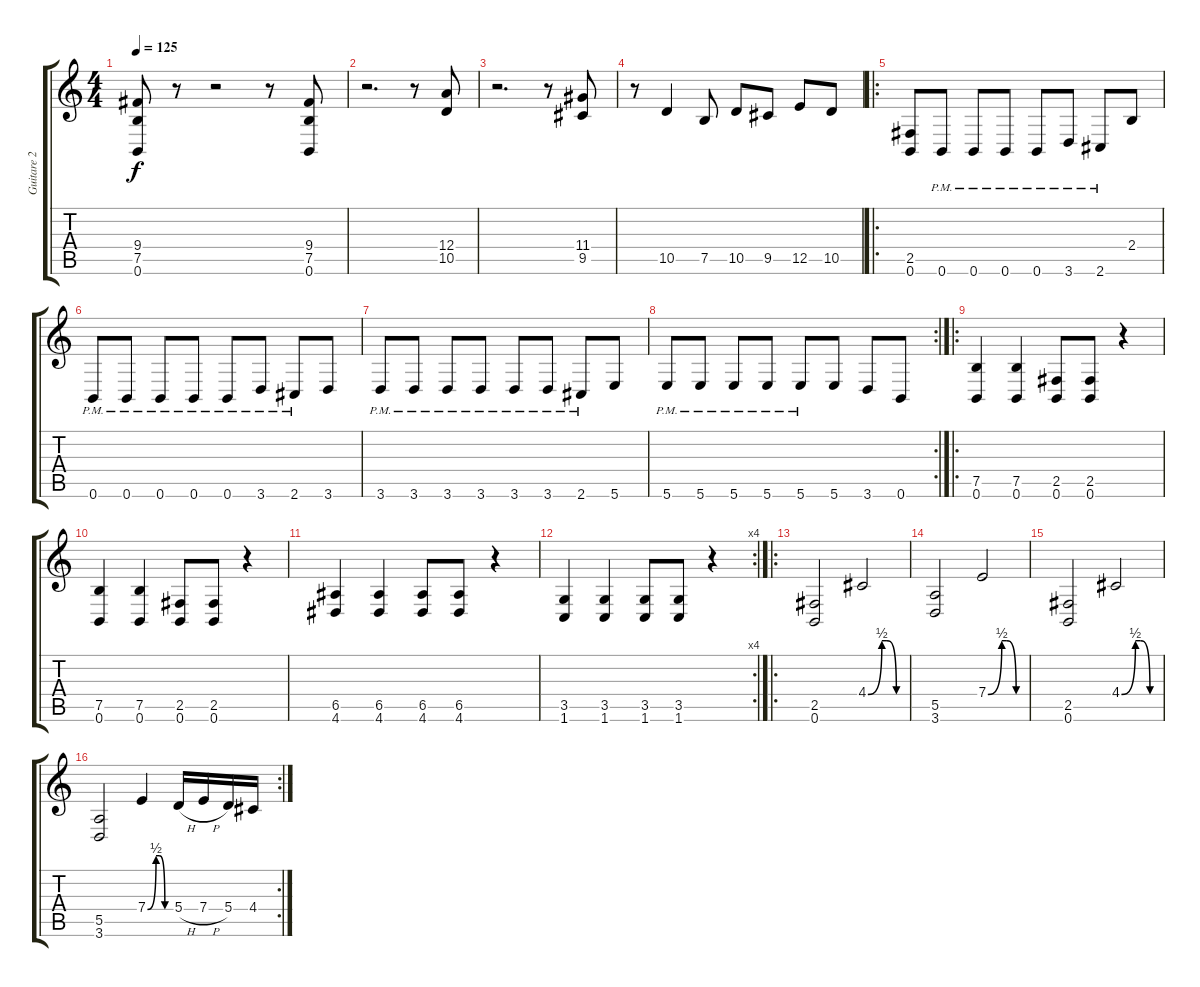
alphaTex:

\track ("Guitare 2" "Guitare 2") {instrument distortionguitar}
\staff {score tabs}
\tuning (B3 Gb3 D3 A2 E2 B1) {hide}
\ts (4 4)
\tempo 125
\clef g2
\ks c
(9.4 7.5 0.6).8{dy f} r.8 r.2 r.8 (9.4 7.5 0.6).8 |
r.2{d} r.8 (12.4 10.5).8 |
r.2{d} r.8 (11.4 9.5).8 |
r.8 10.5.4 7.5.8 10.5.8 9.5.8 12.5.8 10.5.8 |
\ro
(2.5 0.6).8 0.6{pm}.8 0.6{pm}.8 0.6{pm}.8 0.6{pm}.8 3.6{pm}.8 2.6{pm}.8 2.4.8 |
0.6{pm}.8 0.6{pm}.8 0.6{pm}.8 0.6{pm}.8 0.6{pm}.8 3.6{pm}.8 2.6{pm}.8 3.6.8 |
3.6{pm}.8 3.6{pm}.8 3.6{pm}.8 3.6{pm}.8 3.6{pm}.8 3.6{pm}.8 2.6{pm}.8 5.6.8 |
\rc 2
5.6{pm}.8 5.6{pm}.8 5.6{pm}.8 5.6{pm}.8 5.6{pm}.8 5.6.8 3.6.8 0.6.8 |
\ro
(7.5 0.6).4 (7.5 0.6).4 (2.5 0.6).8 (2.5 0.6).8 r.4 |
(7.5 0.6).4 (7.5 0.6).4 (2.5 0.6).8 (2.5 0.6).8 r.4 |
(6.5 4.6).4 (6.5 4.6).4 (6.5 4.6).8 (6.5 4.6).8 r.4 |
\rc 4
(3.5 1.6).4 (3.5 1.6).4 (3.5 1.6).8 (3.5 1.6).8 r.4 |
\ro
(2.5 0.6).2 4.4{be (custom 0 0 22 2 30 2 45 0 60 0)}.2 |
(5.5 3.6).2 7.4{be (custom 0 0 22 2 30 2 45 0 60 0)}.2 |
(2.5 0.6).2 4.4{be (custom 0 0 22 2 30 2 45 0 60 0)}.2 |
\rc 2
(5.5 3.6).2 7.4{be (custom 0 0 22 2 30 2 45 0 60 0)}.4 5.4{h}.16 7.4{h}.16 5.4.16 4.4.16
